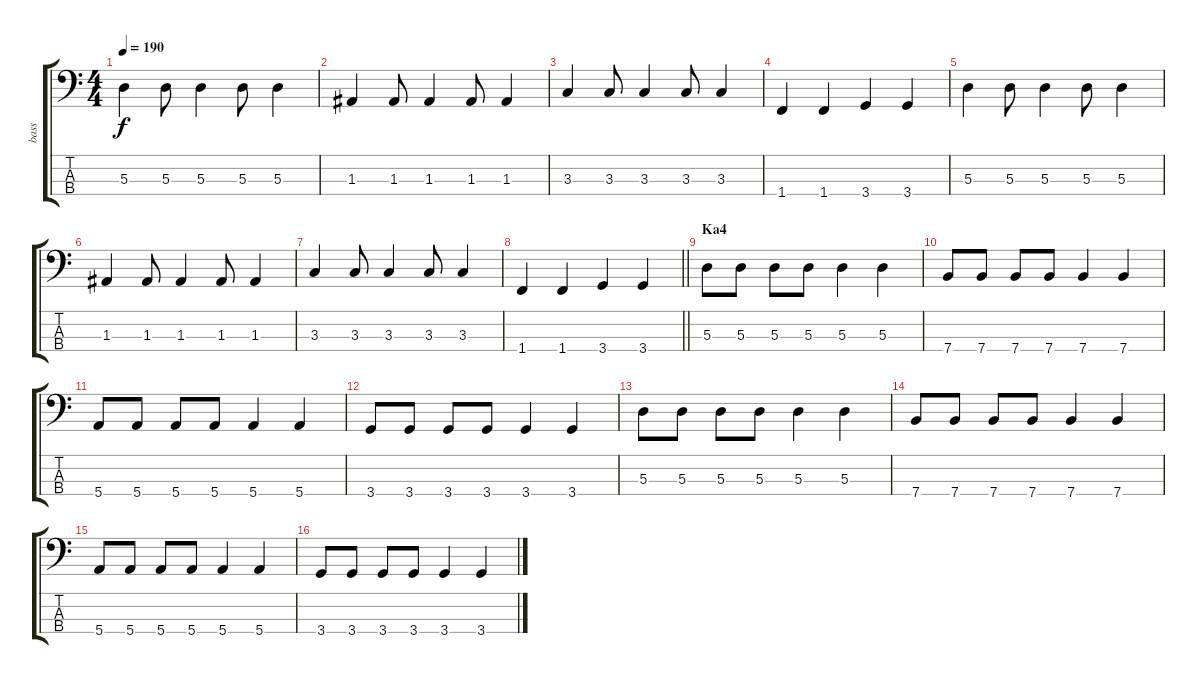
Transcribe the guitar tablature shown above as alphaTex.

\track ("bass" "bass") {instrument electricbassfinger}
\staff {score tabs}
\tuning (G2 D2 A1 E1) {hide}
\ts (4 4)
\tempo 190
\clef f4
\ks c
5.3.4{dy f} 5.3.8 5.3.4 5.3.8 5.3.4 |
1.3.4 1.3.8 1.3.4 1.3.8 1.3.4 |
3.3.4 3.3.8 3.3.4 3.3.8 3.3.4 |
1.4.4 1.4.4 3.4.4 3.4.4 |
5.3.4 5.3.8 5.3.4 5.3.8 5.3.4 |
1.3.4 1.3.8 1.3.4 1.3.8 1.3.4 |
3.3.4 3.3.8 3.3.4 3.3.8 3.3.4 |
\barLineRight lightlight
1.4.4 1.4.4 3.4.4 3.4.4 |
\section ("" "Ka4")
5.3.8 5.3.8 5.3.8 5.3.8 5.3.4 5.3.4 |
7.4.8 7.4.8 7.4.8 7.4.8 7.4.4 7.4.4 |
5.4.8 5.4.8 5.4.8 5.4.8 5.4.4 5.4.4 |
3.4.8 3.4.8 3.4.8 3.4.8 3.4.4 3.4.4 |
5.3.8 5.3.8 5.3.8 5.3.8 5.3.4 5.3.4 |
7.4.8 7.4.8 7.4.8 7.4.8 7.4.4 7.4.4 |
5.4.8 5.4.8 5.4.8 5.4.8 5.4.4 5.4.4 |
3.4.8 3.4.8 3.4.8 3.4.8 3.4.4 3.4.4
